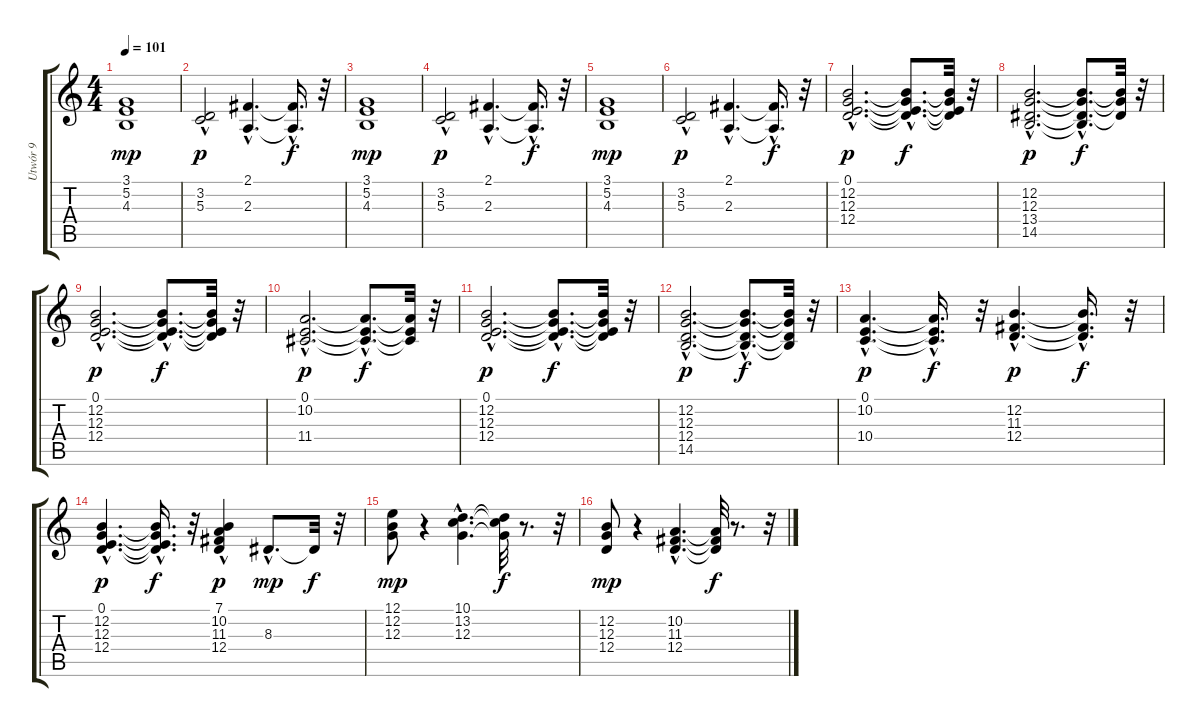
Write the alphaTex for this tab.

\track ("Utwór 9" "Utwór 9") {instrument fx8scifi}
\staff {score tabs}
\tuning (E4 B3 G3 D3 A2 E2) {hide}
\ts (4 4)
\tempo 101
\clef g2
\ks c
(3.1 5.2 4.3).1{dy mp} |
(3.2{hac} 5.3).2{dy p} (2.1{hac} 2.3{hac}).4{d} (2.1{hac t} 2.3{hac t}).16{d dy f} r.32 |
(3.1 5.2 4.3).1{dy mp} |
(3.2{hac} 5.3).2{dy p} (2.1{hac} 2.3{hac}).4{d} (2.1{hac t} 2.3{hac t}).16{d dy f} r.32 |
(3.1 5.2 4.3).1{dy mp} |
(3.2{hac} 5.3).2{dy p} (2.1{hac} 2.3{hac}).4{d} (2.1{hac t} 2.3{hac t}).16{d dy f} r.32 |
(0.1{hac} 12.2{hac} 12.3{hac} 12.4{hac}).2{d dy p} (0.1{hac t} 12.2{hac t} 12.3{hac t} 12.4{hac t}).8{d dy f} (0.1{t} 12.2{t} 12.3{t} 12.4{t}).32 r.32 |
(12.2{hac} 12.3{hac} 13.4{hac} 14.5{hac}).2{d dy p} (12.2{hac t} 12.3{hac t} 13.4{hac t} 14.5{hac t}).8{d dy f} (12.2{t} 12.3{t} 13.4{t}).32 r.32 |
(0.1{hac} 12.2{hac} 12.3{hac} 12.4{hac}).2{d dy p} (0.1{hac t} 12.2{hac t} 12.3{hac t} 12.4{hac t}).8{d dy f} (0.1{t} 12.2{t} 12.3{t} 12.4{t}).32 r.32 |
(0.1{hac} 10.2{hac} 11.4{hac}).2{d dy p} (0.1{hac t} 10.2{hac t} 11.4{hac t}).8{d dy f} (0.1{t} 10.2{t} 11.4{t}).32 r.32 |
(0.1{hac} 12.2{hac} 12.3{hac} 12.4{hac}).2{d dy p} (0.1{hac t} 12.2{hac t} 12.3{hac t} 12.4{hac t}).8{d dy f} (0.1{t} 12.2{t} 12.3{t} 12.4{t}).32 r.32 |
(12.2{hac} 12.3{hac} 12.4{hac} 14.5{hac}).2{d dy p} (12.2{hac t} 12.3{hac t} 12.4{hac t} 14.5{hac t}).8{d dy f} (12.2{t} 12.3{t} 12.4{t} 14.5{t}).32 r.32 |
(0.1{hac} 10.2{hac} 10.4{hac}).4{d dy p} (0.1{hac t} 10.2{hac t} 10.4{hac t}).16{d dy f} r.32 (12.2{hac} 11.3{hac} 12.4{hac}).4{d dy p} (12.2{hac t} 11.3{hac t} 12.4{hac t}).16{d dy f} r.32 |
(0.1{hac} 12.2{hac} 12.3{hac} 12.4{hac}).4{d dy p} (0.1{hac t} 12.2{hac t} 12.3{hac t} 12.4{hac t}).16{d dy f} r.32 (7.1{hac} 10.2{hac} 11.3{hac} 12.4).4{dy p} 8.3{hac}.8{d dy mp} 8.3{t}.32{dy f} r.32 |
(12.1 12.2 12.3).8{dy mp} r.4 (10.1{hac} 13.2{hac} 12.3{hac}).4{d} (10.1{t} 13.2{t} 12.3{t}).32{dy f} r.8{d} r.32 |
(12.2 12.3 12.4).8{dy mp} r.4 (10.2{hac} 11.3{hac} 12.4{hac}).4{d} (10.2{t} 11.3{t} 12.4{t}).32{dy f} r.8{d} r.32
